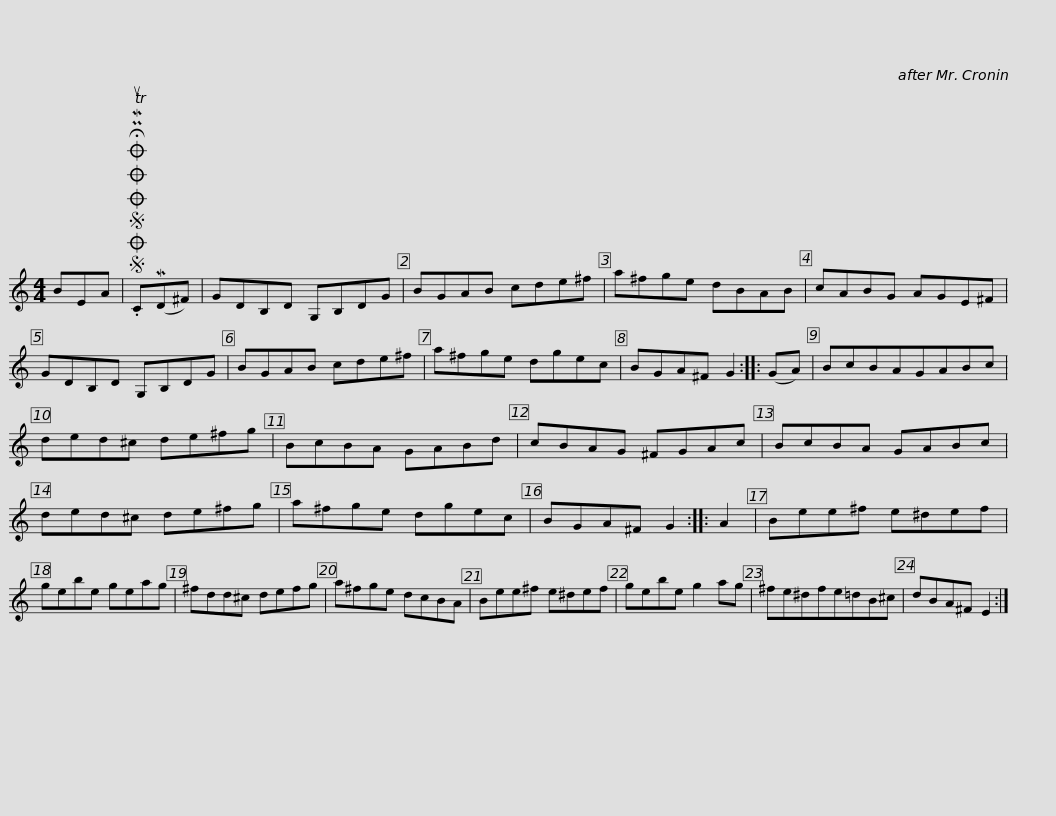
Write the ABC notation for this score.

X:1
L:1/8
M:4/4
I:linebreak $
K:C
V:1 treble
V:1
 BEA |SOSOOO .!fermata!PMTuC(MD^F) | GDB,D G,B,DG | BGAB cde^f | a^fge dBAB | %5
 cABG AGE^F |$ GDB,D G,B,DG | BGAB cde^f | a^fge dgec | BGA^F G2 :: %10
 (GA) | BcBAGABc |$ ded^c de^fg | BcBA GABd | cBAG ^FGAc | %15
 BcBA GABc | ded^c de^fg |$ a^fge dgec | BGA^F G2 :: A2 | %20
 Bee^f e^def | gebe geag | ^fdd^c defg |$ a^fge dcBA | Bee^f e^def | %25
 gebe g2 ag | ^fe^dfe=dB^c | dBA^F E2 :| %28
